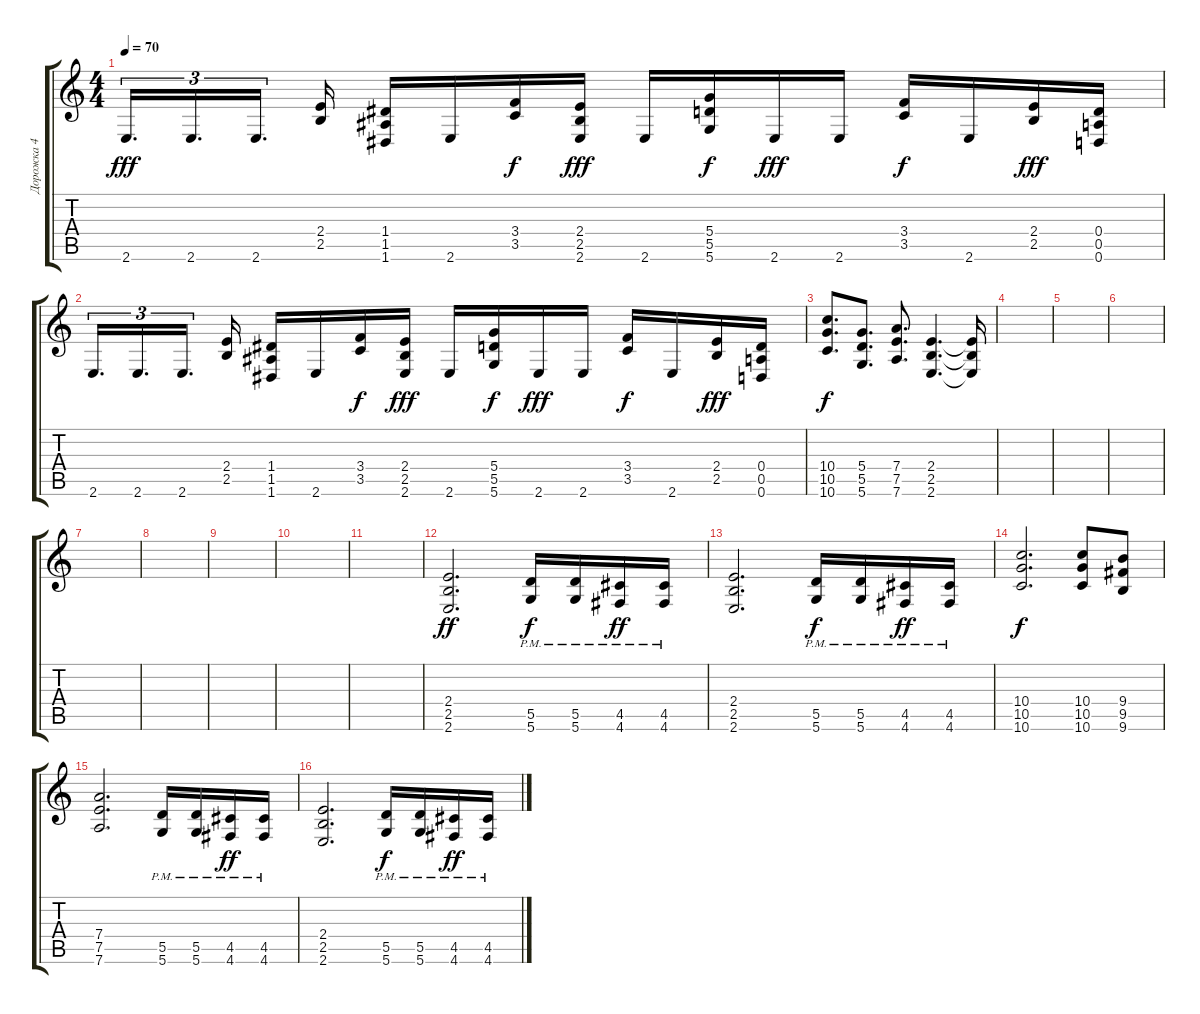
\track ("Дорожка 4" "Дорожка 4") {instrument overdrivenguitar}
\staff {score tabs}
\tuning (E4 B3 G3 D3 A2 D2) {hide}
\ts (4 4)
\tempo 70
\clef g2
\ks c
2.6.16{d tu (3 2) dy fff} 2.6.16{d tu (3 2)} 2.6.16{d tu (3 2) beam splitsecondary} (2.4 2.5).16 (1.4 1.5 1.6).16 2.6.16 (3.4 3.5).16{dy f} (2.4 2.5 2.6).16{dy fff} 2.6.16 (5.4 5.5 5.6).16{dy f} 2.6.16{dy fff} 2.6.16 (3.4 3.5).16{dy f} 2.6.16 (2.4 2.5).16{dy fff} (0.4 0.5 0.6).16 |
2.6.16{d tu (3 2)} 2.6.16{d tu (3 2)} 2.6.16{d tu (3 2) beam splitsecondary} (2.4 2.5).16 (1.4 1.5 1.6).16 2.6.16 (3.4 3.5).16{dy f} (2.4 2.5 2.6).16{dy fff} 2.6.16 (5.4 5.5 5.6).16{dy f} 2.6.16{dy fff} 2.6.16 (3.4 3.5).16{dy f} 2.6.16 (2.4 2.5).16{dy fff} (0.4 0.5 0.6).16 |
(10.4 10.5 10.6).8{d dy f} (5.4 5.5 5.6).8{d} (7.4 7.5 7.6).8{d} (2.4 2.5 2.6).4{d} (2.4{t} 2.5{t} 2.6{t}).16 |
|
|
|
|
|
|
|
|
(2.4 2.5 2.6).2{d dy ff} (5.5{pm} 5.6{pm}).16{dy f} (5.5{pm} 5.6{pm}).16 (4.5{pm} 4.6{pm}).16{dy ff} (4.5{pm} 4.6{pm}).16 |
(2.4 2.5 2.6).2{d} (5.5{pm} 5.6{pm}).16{dy f} (5.5{pm} 5.6{pm}).16 (4.5{pm} 4.6{pm}).16{dy ff} (4.5{pm} 4.6{pm}).16 |
(10.4 10.5 10.6).2{d dy f} (10.4 10.5 10.6).8 (9.4 9.5 9.6).8 |
(7.4 7.5 7.6).2{d} (5.5{pm} 5.6{pm}).16 (5.5{pm} 5.6{pm}).16 (4.5{pm} 4.6{pm}).16{dy ff} (4.5{pm} 4.6{pm}).16 |
(2.4 2.5 2.6).2{d} (5.5{pm} 5.6{pm}).16{dy f} (5.5{pm} 5.6{pm}).16 (4.5{pm} 4.6{pm}).16{dy ff} (4.5{pm} 4.6{pm}).16
